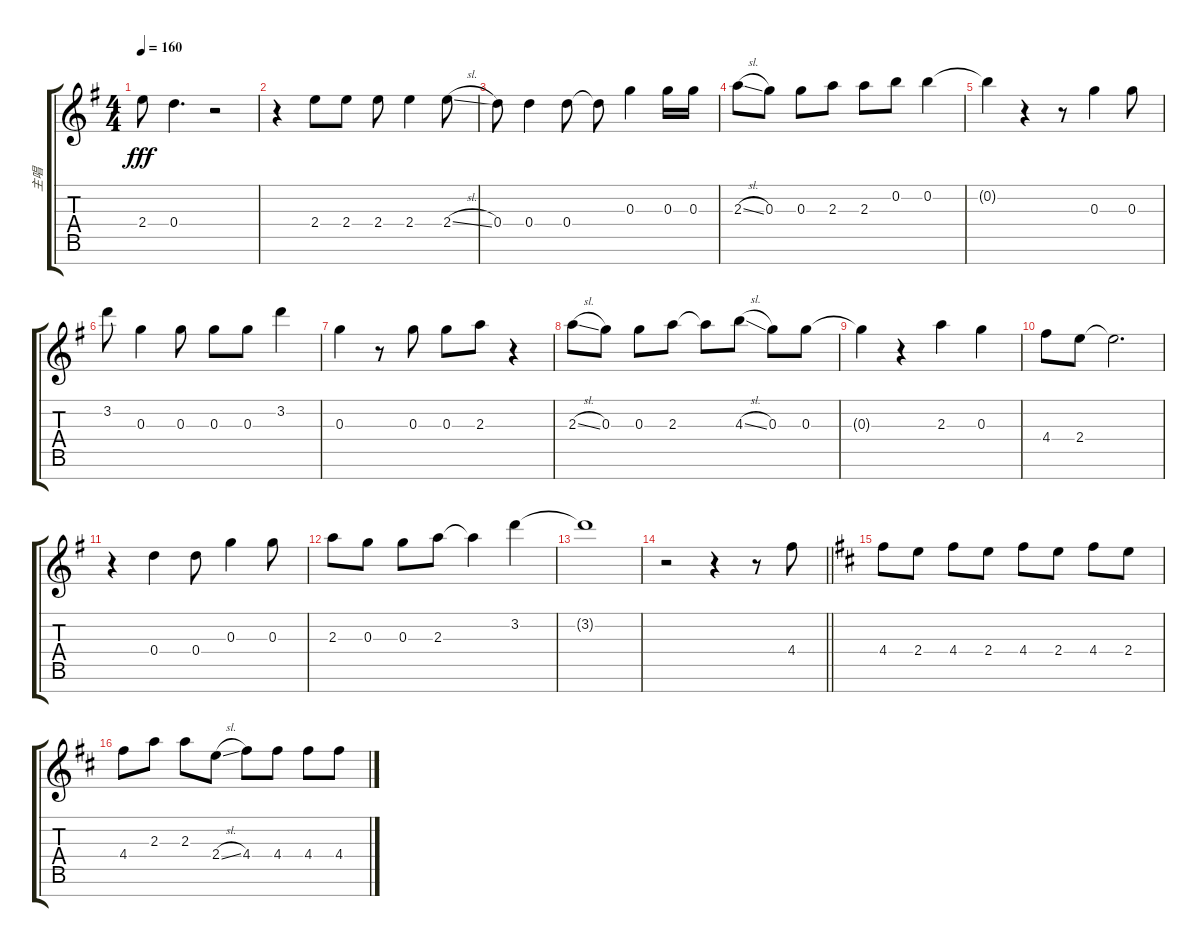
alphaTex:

\track ("主唱" "主唱") {instrument distortionguitar}
\staff {score tabs}
\tuning (E5 B4 G4 D4 A3 E3 B2) {hide}
\ts (4 4)
\tempo 160
\clef g2
\ks g
2.4{t}.8{dy fff} 0.4.4{d} r.2 |
r.4 2.4.8 2.4.8 2.4.8 2.4.4 2.4{sl}.8 |
0.4.8 0.4.4 0.4.8 0.4{t}.8 0.3.4 0.3.16 0.3.16 |
2.3{sl}.8 0.3.8 0.3.8 2.3.8 2.3.8 0.2.8 0.2.4 |
0.2{t}.4 r.4 r.8 0.3.4 0.3.8 |
3.2.8 0.3.4 0.3.8 0.3.8 0.3.8 3.2.4 |
0.3.4 r.8 0.3.8 0.3.8 2.3.8 r.4 |
2.3{sl}.8 0.3.8 0.3.8 2.3.8 2.3{t}.8 4.3{sl}.8 0.3.8 0.3.8 |
0.3{t}.4 r.4 2.3.4 0.3.4 |
4.4.8 2.4.8 2.4{t}.2{d} |
r.4 0.4.4 0.4.8 0.3.4 0.3.8 |
2.3.8 0.3.8 0.3.8 2.3.8 2.3{t}.4 3.2.4 |
3.2{t}.1 |
\barLineRight lightlight
r.2 r.4 r.8 4.4.8 |
\ks d
4.4.8 2.4.8 4.4.8 2.4.8 4.4.8 2.4.8 4.4.8 2.4.8 |
4.4.8 2.3.8 2.3.8 2.4{sl}.8 4.4.8 4.4.8 4.4.8 4.4.8
